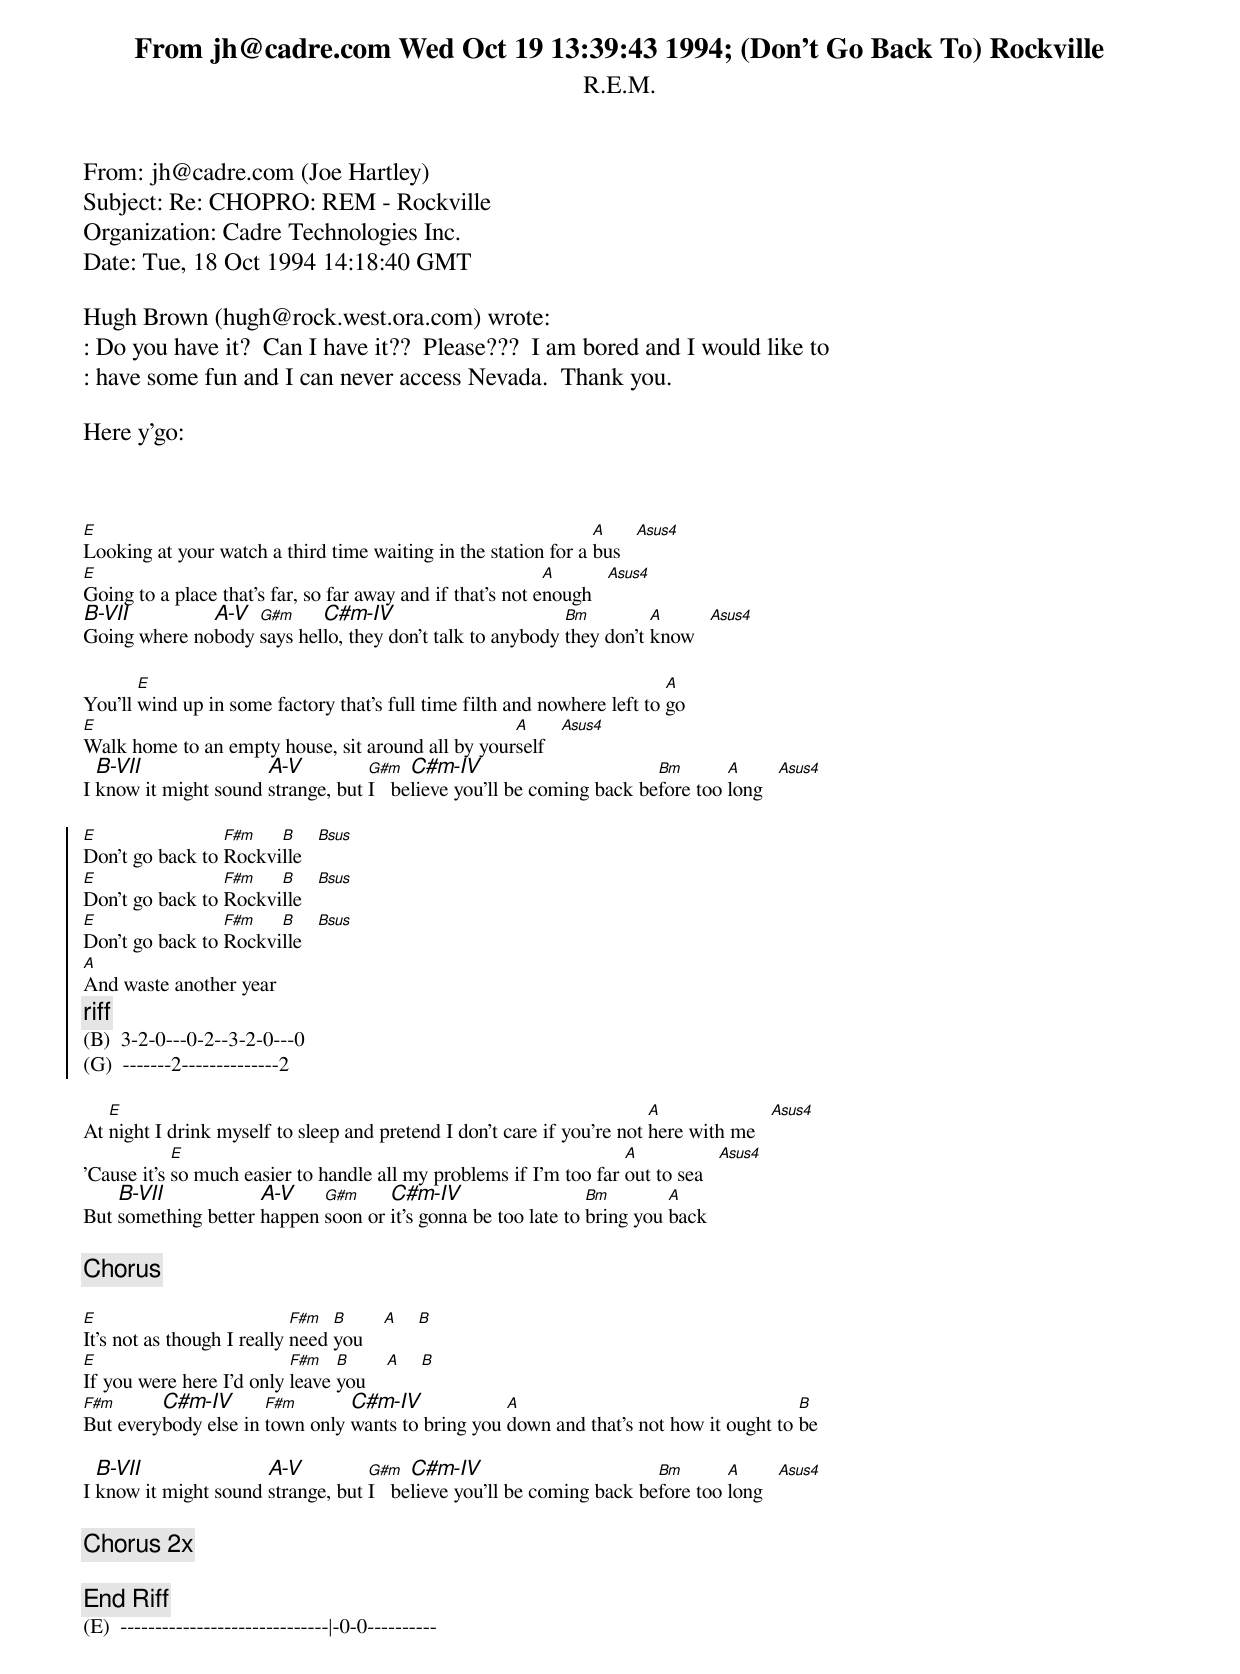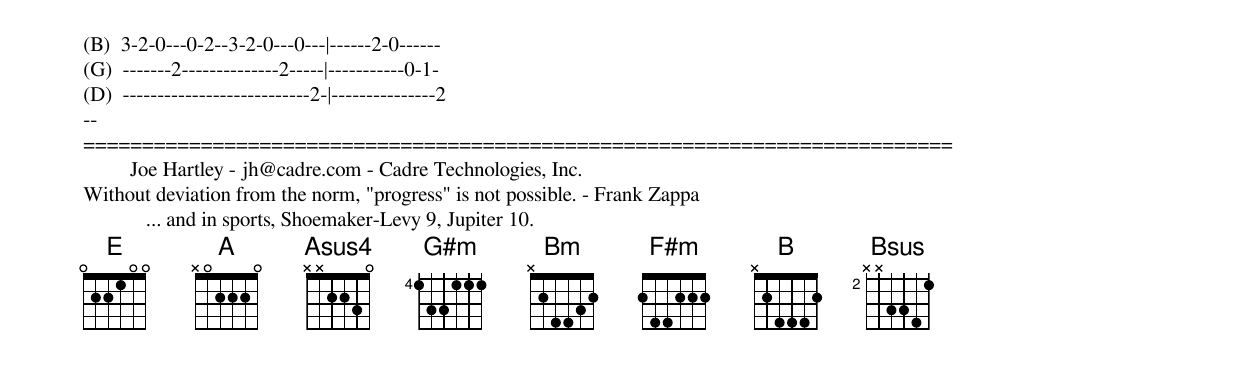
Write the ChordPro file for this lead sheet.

From jh@cadre.com Wed Oct 19 13:39:43 1994
From: jh@cadre.com (Joe Hartley)
Subject: Re: CHOPRO: REM - Rockville
Organization: Cadre Technologies Inc.
Date: Tue, 18 Oct 1994 14:18:40 GMT

Hugh Brown (hugh@rock.west.ora.com) wrote:
: Do you have it?  Can I have it??  Please???  I am bored and I would like to
: have some fun and I can never access Nevada.  Thank you.

Here y'go:


{textsize:10}
{chordsize:7}
{t:(Don't Go Back To) Rockville}
{st:R.E.M.}
{define: Asus4 0 0 3 2 2 0 0}
{define: B-VII 7 1 1 2 3 3 1}
{define: A-V   5 1 1 2 3 3 1}
{define: C#m-IV 4 1 2 3 3 1 1}

[E]Looking at your watch a third time waiting in the station for a [A]bus   [Asus4]
[E]Going to a place that's far, so far away and if that's not e[A]nough   [Asus4]
[B-VII]Going where no[A-V]body [G#m]says hel[C#m-IV]lo, they don't talk to anybody [Bm]they don't [A]know   [Asus4]

You'll [E]wind up in some factory that's full time filth and nowhere left to [A]go
[E]Walk home to an empty house, sit around all by your[A]self   [Asus4]
I [B-VII]know it might sound [A-V]strange, but [G#m]I   be[C#m-IV]lieve you'll be coming back be[Bm]fore too [A]long   [Asus4]

{soc}
[E]Don't go back to [F#m]Rockvi[B]lle   [Bsus]
[E]Don't go back to [F#m]Rockvi[B]lle   [Bsus]
[E]Don't go back to [F#m]Rockvi[B]lle   [Bsus]
[A]And waste another year
{c:riff}
(B)  3-2-0---0-2--3-2-0---0
(G)  -------2--------------2
{eoc}

At [E]night I drink myself to sleep and pretend I don't care if you're not [A]here with me   [Asus4]
'Cause it's [E]so much easier to handle all my problems if I'm too far [A]out to sea   [Asus4]
But [B-VII]something better [A-V]happen [G#m]soon or [C#m-IV]it's gonna be too late to [Bm]bring you [A]back

{c:Chorus}

[E]It's not as though I really [F#m]need [B]you    [A]    [B]
[E]If you were here I'd only [F#m]leave [B]you    [A]    [B]
[F#m]But every[C#m-IV]body else in [F#m]town only [C#m-IV]wants to bring you [A]down and that's not how it ought to [B]be

I [B-VII]know it might sound [A-V]strange, but [G#m]I   be[C#m-IV]lieve you'll be coming back be[Bm]fore too [A]long   [Asus4]

{c:Chorus 2x}

{c:End Riff}
(E)  ------------------------------|-0-0----------
(B)  3-2-0---0-2--3-2-0---0---|------2-0------
(G)  -------2--------------2-----|-----------0-1-
(D)  ---------------------------2-|---------------2
--
==========================================================================
         Joe Hartley - jh@cadre.com - Cadre Technologies, Inc.
Without deviation from the norm, "progress" is not possible. - Frank Zappa
            ... and in sports, Shoemaker-Levy 9, Jupiter 10.
